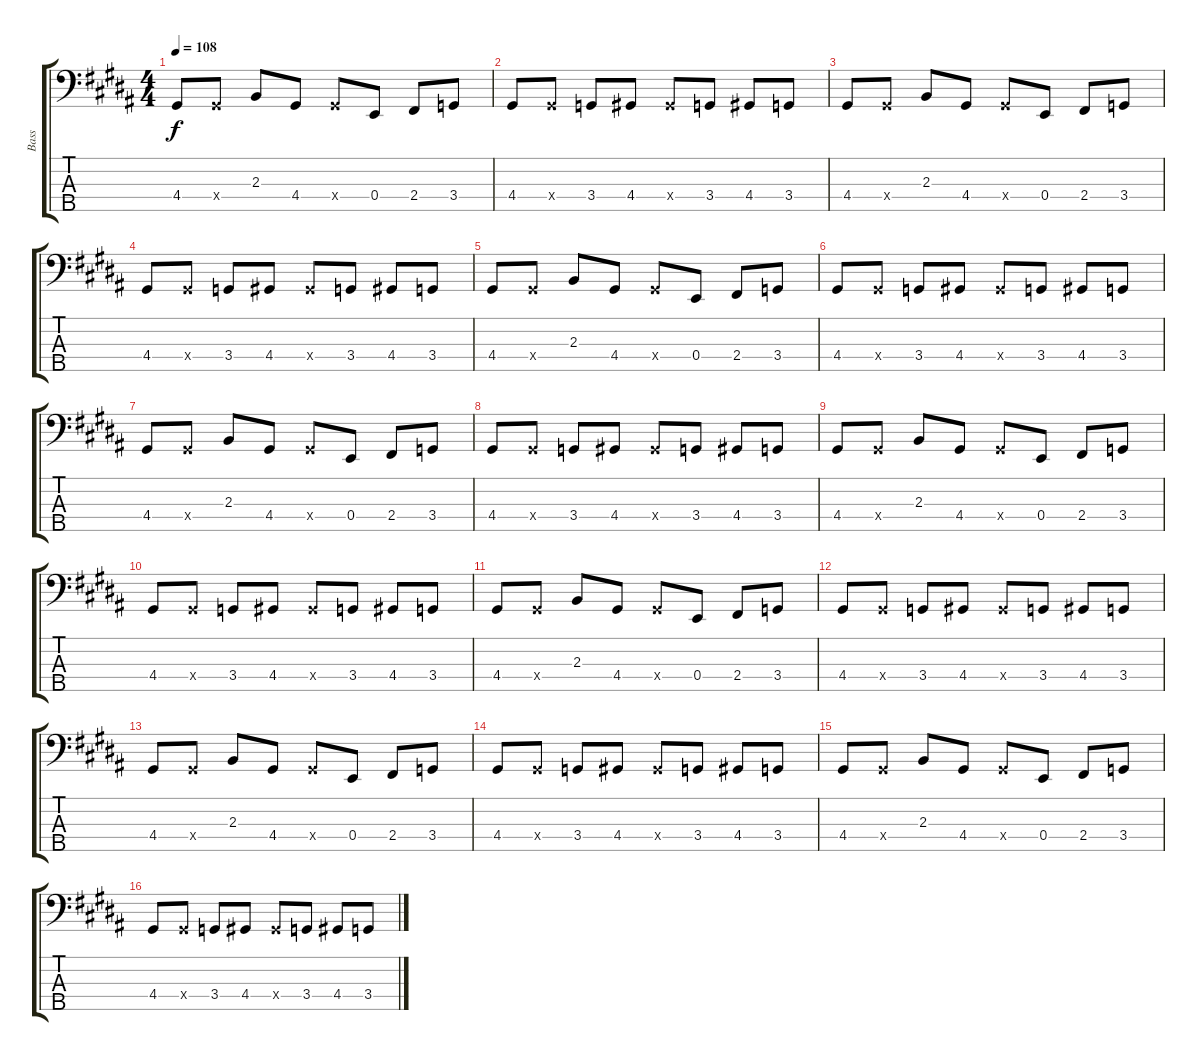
\track ("Bass" "Bass") {instrument electricbasspick}
\staff {score tabs}
\tuning (G2 D2 A1 E1 B0) {hide}
\ts (4 4)
\tempo 108
\clef f4
\ks g#minor
4.4.8{dy f} 4.4{x}.8 2.3.8 4.4.8 4.4{x}.8 0.4.8 2.4.8 3.4.8 |
4.4.8 4.4{x}.8 3.4.8 4.4.8 4.4{x}.8 3.4.8 4.4.8 3.4.8 |
4.4.8 4.4{x}.8 2.3.8 4.4.8 4.4{x}.8 0.4.8 2.4.8 3.4.8 |
4.4.8 4.4{x}.8 3.4.8 4.4.8 4.4{x}.8 3.4.8 4.4.8 3.4.8 |
4.4.8 4.4{x}.8 2.3.8 4.4.8 4.4{x}.8 0.4.8 2.4.8 3.4.8 |
4.4.8 4.4{x}.8 3.4.8 4.4.8 4.4{x}.8 3.4.8 4.4.8 3.4.8 |
4.4.8 4.4{x}.8 2.3.8 4.4.8 4.4{x}.8 0.4.8 2.4.8 3.4.8 |
4.4.8 4.4{x}.8 3.4.8 4.4.8 4.4{x}.8 3.4.8 4.4.8 3.4.8 |
4.4.8 4.4{x}.8 2.3.8 4.4.8 4.4{x}.8 0.4.8 2.4.8 3.4.8 |
4.4.8 4.4{x}.8 3.4.8 4.4.8 4.4{x}.8 3.4.8 4.4.8 3.4.8 |
4.4.8 4.4{x}.8 2.3.8 4.4.8 4.4{x}.8 0.4.8 2.4.8 3.4.8 |
4.4.8 4.4{x}.8 3.4.8 4.4.8 4.4{x}.8 3.4.8 4.4.8 3.4.8 |
4.4.8 4.4{x}.8 2.3.8 4.4.8 4.4{x}.8 0.4.8 2.4.8 3.4.8 |
4.4.8 4.4{x}.8 3.4.8 4.4.8 4.4{x}.8 3.4.8 4.4.8 3.4.8 |
4.4.8 4.4{x}.8 2.3.8 4.4.8 4.4{x}.8 0.4.8 2.4.8 3.4.8 |
4.4.8 4.4{x}.8 3.4.8 4.4.8 4.4{x}.8 3.4.8 4.4.8 3.4.8
